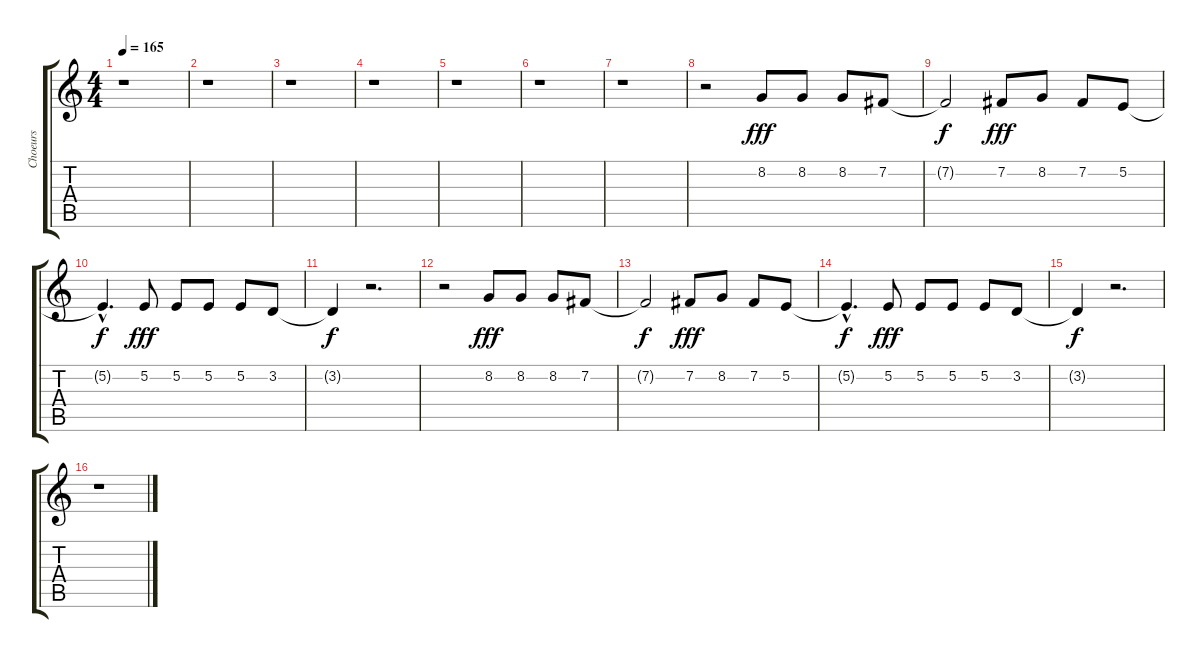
\track ("Choeurs" "Choeurs") {instrument lead8bassandlead}
\staff {score tabs}
\tuning (E4 B3 G3 D3 A2 E2) {hide}
\ts (4 4)
\tempo 165
\clef g2
\ks c
r.1{dy fff} |
r.1 |
r.1 |
r.1 |
r.1 |
r.1 |
r.1 |
r.2 8.2.8 8.2.8 8.2.8 7.2.8 |
7.2{t}.2{dy f} 7.2.8{dy fff} 8.2.8 7.2.8 5.2.8 |
5.2{hac t}.4{d dy f} 5.2.8{dy fff} 5.2.8 5.2.8 5.2.8 3.2.8 |
3.2{t}.4{dy f} r.2{d} |
r.2 8.2.8{dy fff} 8.2.8 8.2.8 7.2.8 |
7.2{t}.2{dy f} 7.2.8{dy fff} 8.2.8 7.2.8 5.2.8 |
5.2{hac t}.4{d dy f} 5.2.8{dy fff} 5.2.8 5.2.8 5.2.8 3.2.8 |
3.2{t}.4{dy f} r.2{d} |
r.1
